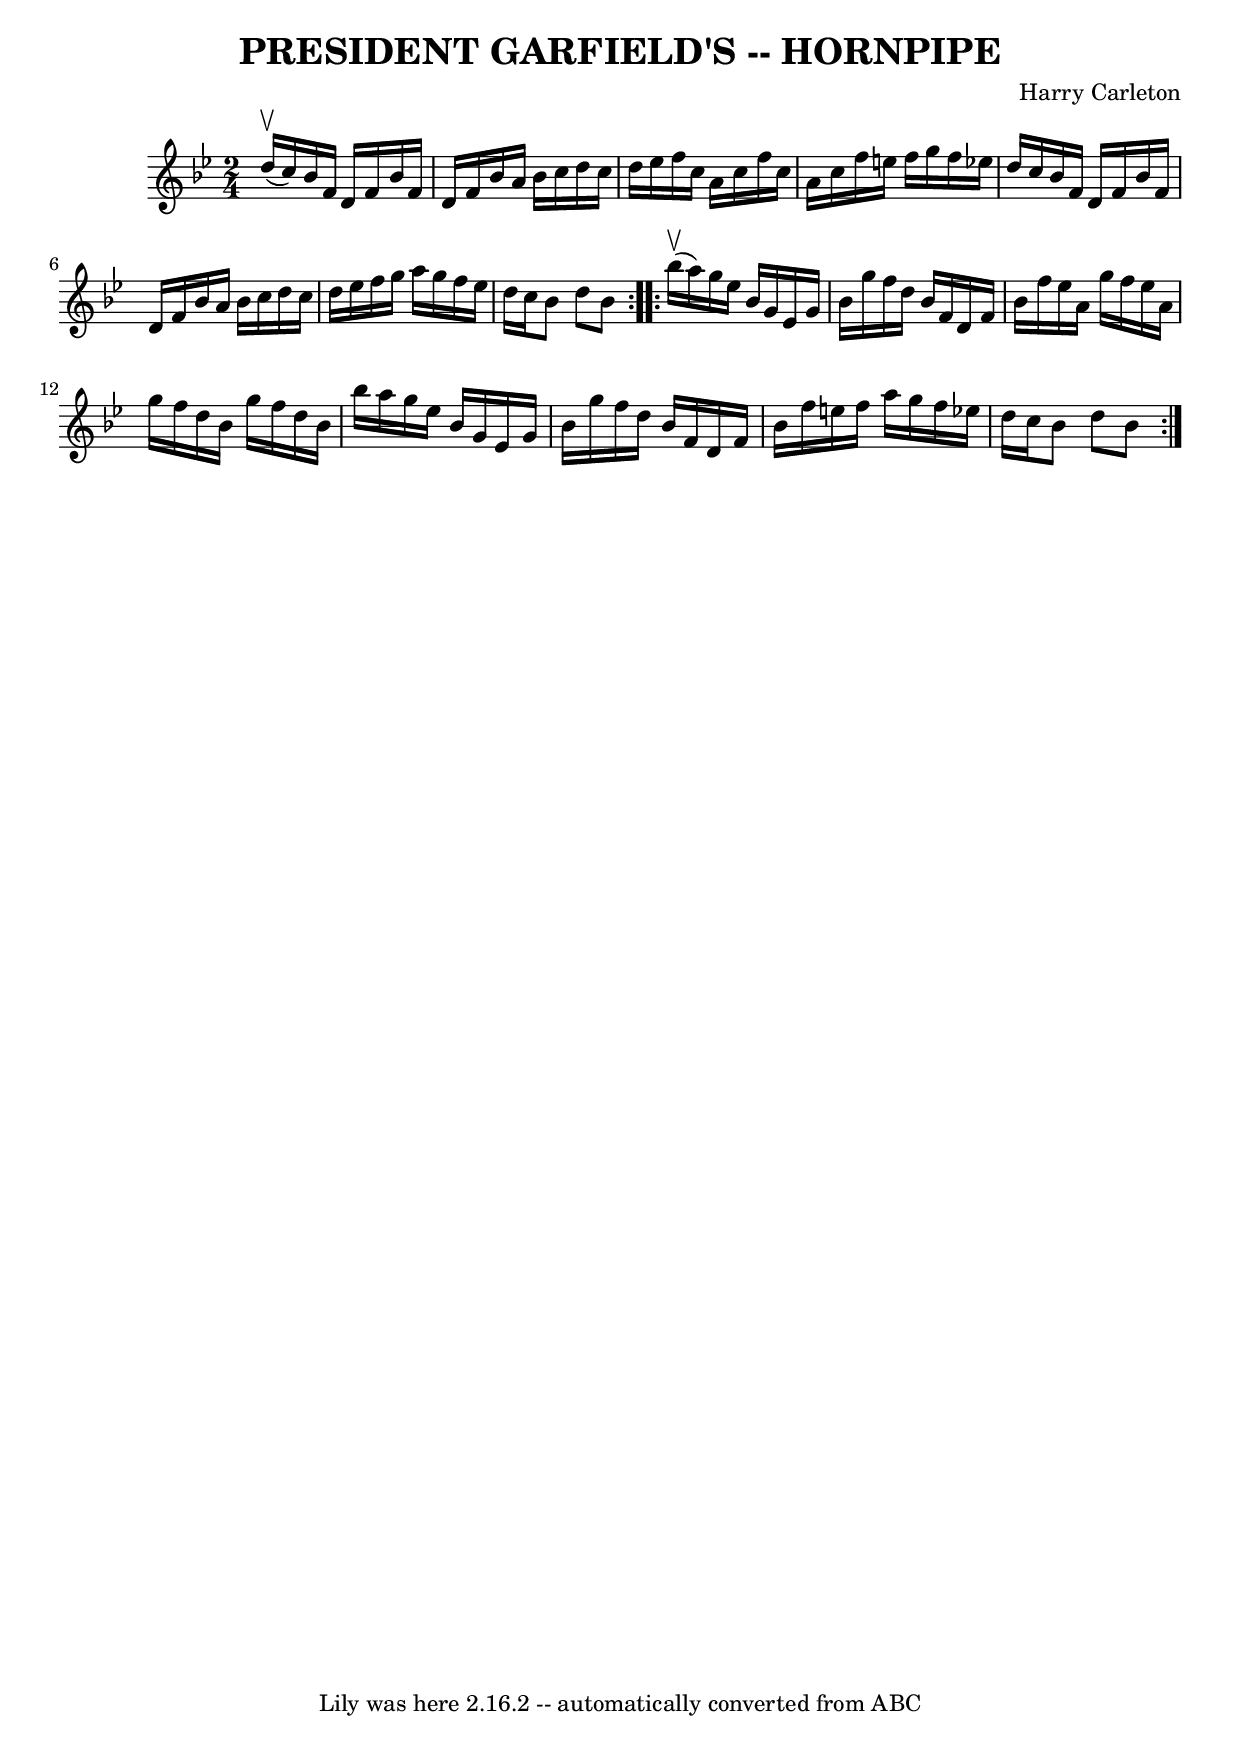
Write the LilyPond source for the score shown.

\version "2.16.2"
\include "Mammoth.ily"
\header {
  %% book = "Ryan's Mammoth Collection of Fiddle Tunes"
  composer = "Harry Carleton"
  crossRefNumber = "1"
  footnotes = ""
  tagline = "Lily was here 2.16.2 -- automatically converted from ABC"
  title = "PRESIDENT GARFIELD'S -- HORNPIPE"

}
voicedefault =  {



  \repeat volta 2 {

    \time 2/4 
    \key bes \major d''16 (^\upbow c''16)       |
    
    bes'16 f'16 d'16 f'16 bes'16 f'16 d'16 f'16    |
    
    bes'16 a'16 bes'16 c''16 d''16 c''16 d''16 ees''16     |
    f''16 c''16 a'16 c''16 f''16 c''16 a'16 c''16    |
    f''16 e''16 f''16 g''16 f''16 ees''!16 d''16    
    c''16    | |
    bes'16 f'16 d'16 f'16 bes'16    
    f'16 d'16 f'16    |
    bes'16 a'16 bes'16 c''16 d''16   
    c''16 d''16 ees''16    |
    f''16 g''16 a''16 g''16    
    f''16 ees''16 d''16 c''16    |
    bes'8 d''8 bes'8    
  }    
  
  \repeat volta 2 {
    bes''16 (^\upbow a''16)       |
    g''16    
    ees''16 bes'16 g'16 ees'16 g'16 bes'16 g''16    |
    
    f''16 d''16 bes'16 f'16 d'16 f'16 bes'16 f''16    |
    
    ees''16 a'16 g''16 f''16 ees''16 a'16 g''16 f''16     |
    d''16 bes'16 g''16 f''16 d''16 bes'16 bes''16    
    a''16    | |
    g''16 ees''16 bes'16 g'16 ees'16   
    g'16 bes'16 g''16    |
    f''16 d''16 bes'16 f'16 d'16 
    f'16 bes'16 f''16    |
    e''16 f''16 a''16 g''16    
    f''16 ees''!16 d''16 c''16    |
    bes'8 d''8 bes'8    
  }   

}

\score{
  <<

    \context Staff="default"
    {
      \voicedefault 
      
    }

  >>
  \layout {
    
  }
  \midi {
  }

}
